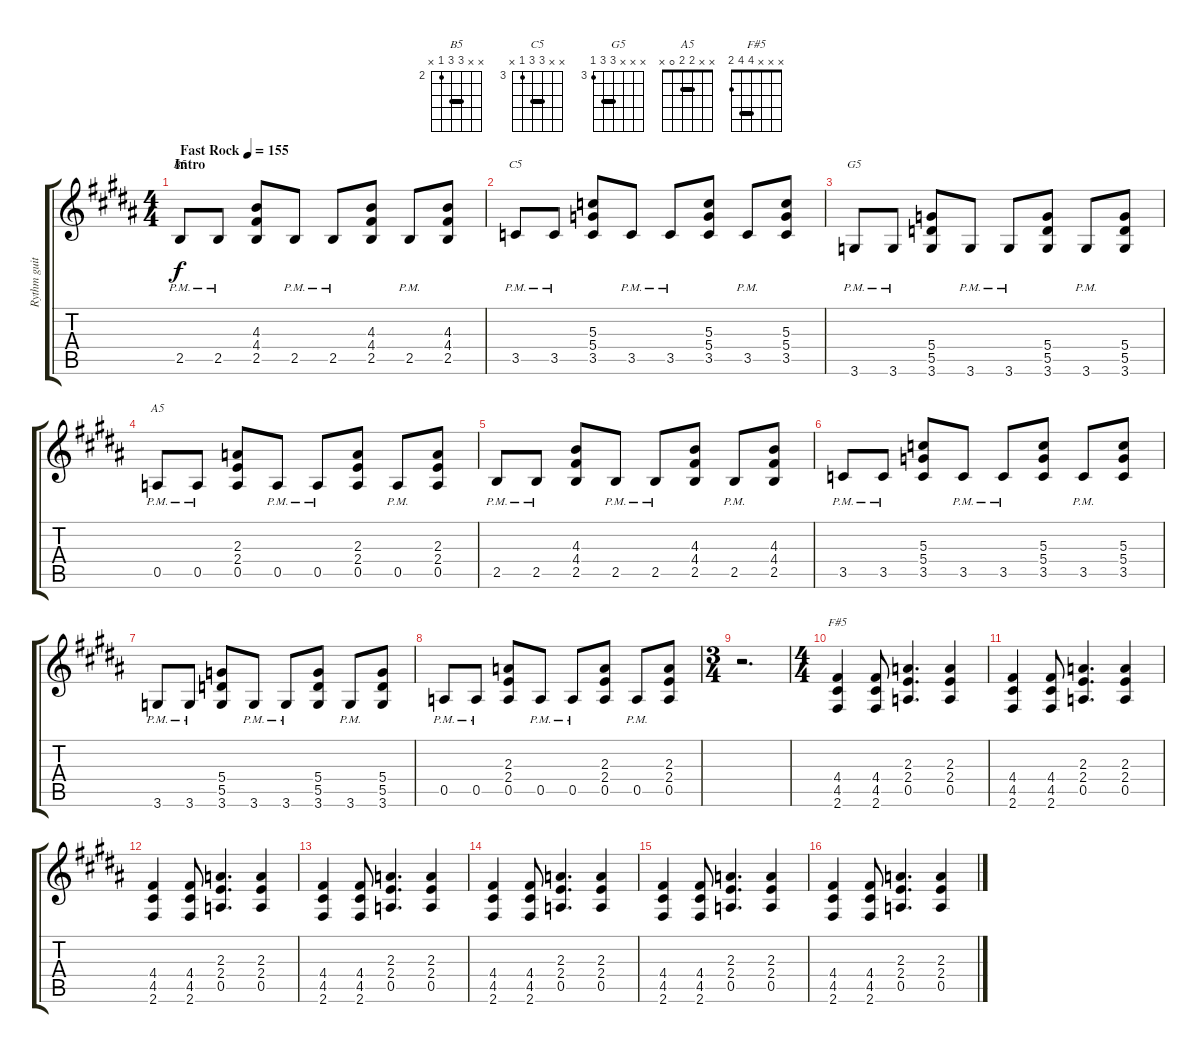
\track ("Rythm guitar (Jesper Binzer)" "Rythm guit") {instrument distortionguitar}
\staff {score tabs}
\tuning (E4 B3 G3 D3 A2 E2) {hide}
\chord ("B5" x x 4 4 2 x) {firstfret 2 barre 4}
\chord ("C5" x x 5 5 3 x) {firstfret 3 barre 5}
\chord ("G5" x x x 5 5 3) {firstfret 3 barre 5}
\chord ("A5" x x 2 2 0 x) {barre 2}
\chord ("F#5" x x x 4 4 2) {barre 4}
\ts (4 4)
\section ("" "Intro")
\tempo (155 "Fast Rock")
\clef g2
\ks b
2.5{pm}.8{ch "B5" dy f instrument distortionguitar} 2.5{pm}.8 (4.3 4.4 2.5).8 2.5{pm}.8 2.5{pm}.8 (4.3 4.4 2.5).8 2.5{pm}.8 (4.3 4.4 2.5).8 |
3.5{pm}.8{ch "C5"} 3.5{pm}.8 (5.3 5.4 3.5).8 3.5{pm}.8 3.5{pm}.8 (5.3 5.4 3.5).8 3.5{pm}.8 (5.3 5.4 3.5).8 |
3.6{pm}.8{ch "G5"} 3.6{pm}.8 (5.4 5.5 3.6).8 3.6{pm}.8 3.6{pm}.8 (5.4 5.5 3.6).8 3.6{pm}.8 (5.4 5.5 3.6).8 |
0.5{pm}.8{ch "A5"} 0.5{pm}.8 (2.3 2.4 0.5).8 0.5{pm}.8 0.5{pm}.8 (2.3 2.4 0.5).8 0.5{pm}.8 (2.3 2.4 0.5).8 |
2.5{pm}.8 2.5{pm}.8 (4.3 4.4 2.5).8 2.5{pm}.8 2.5{pm}.8 (4.3 4.4 2.5).8 2.5{pm}.8 (4.3 4.4 2.5).8 |
3.5{pm}.8 3.5{pm}.8 (5.3 5.4 3.5).8 3.5{pm}.8 3.5{pm}.8 (5.3 5.4 3.5).8 3.5{pm}.8 (5.3 5.4 3.5).8 |
3.6{pm}.8 3.6{pm}.8 (5.4 5.5 3.6).8 3.6{pm}.8 3.6{pm}.8 (5.4 5.5 3.6).8 3.6{pm}.8 (5.4 5.5 3.6).8 |
0.5{pm}.8 0.5{pm}.8 (2.3 2.4 0.5).8 0.5{pm}.8 0.5{pm}.8 (2.3 2.4 0.5).8 0.5{pm}.8 (2.3 2.4 0.5).8 |
\ts (3 4)
r.2{d} |
\ts (4 4)
(4.4 4.5 2.6).4{ch "F#5"} (4.4 4.5 2.6).8 (2.3 2.4 0.5).4{d} (2.3 2.4 0.5).4 |
(4.4 4.5 2.6).4 (4.4 4.5 2.6).8 (2.3 2.4 0.5).4{d} (2.3 2.4 0.5).4 |
(4.4 4.5 2.6).4 (4.4 4.5 2.6).8 (2.3 2.4 0.5).4{d} (2.3 2.4 0.5).4 |
(4.4 4.5 2.6).4 (4.4 4.5 2.6).8 (2.3 2.4 0.5).4{d} (2.3 2.4 0.5).4 |
(4.4 4.5 2.6).4 (4.4 4.5 2.6).8 (2.3 2.4 0.5).4{d} (2.3 2.4 0.5).4 |
(4.4 4.5 2.6).4 (4.4 4.5 2.6).8 (2.3 2.4 0.5).4{d} (2.3 2.4 0.5).4 |
(4.4 4.5 2.6).4 (4.4 4.5 2.6).8 (2.3 2.4 0.5).4{d} (2.3 2.4 0.5).4
